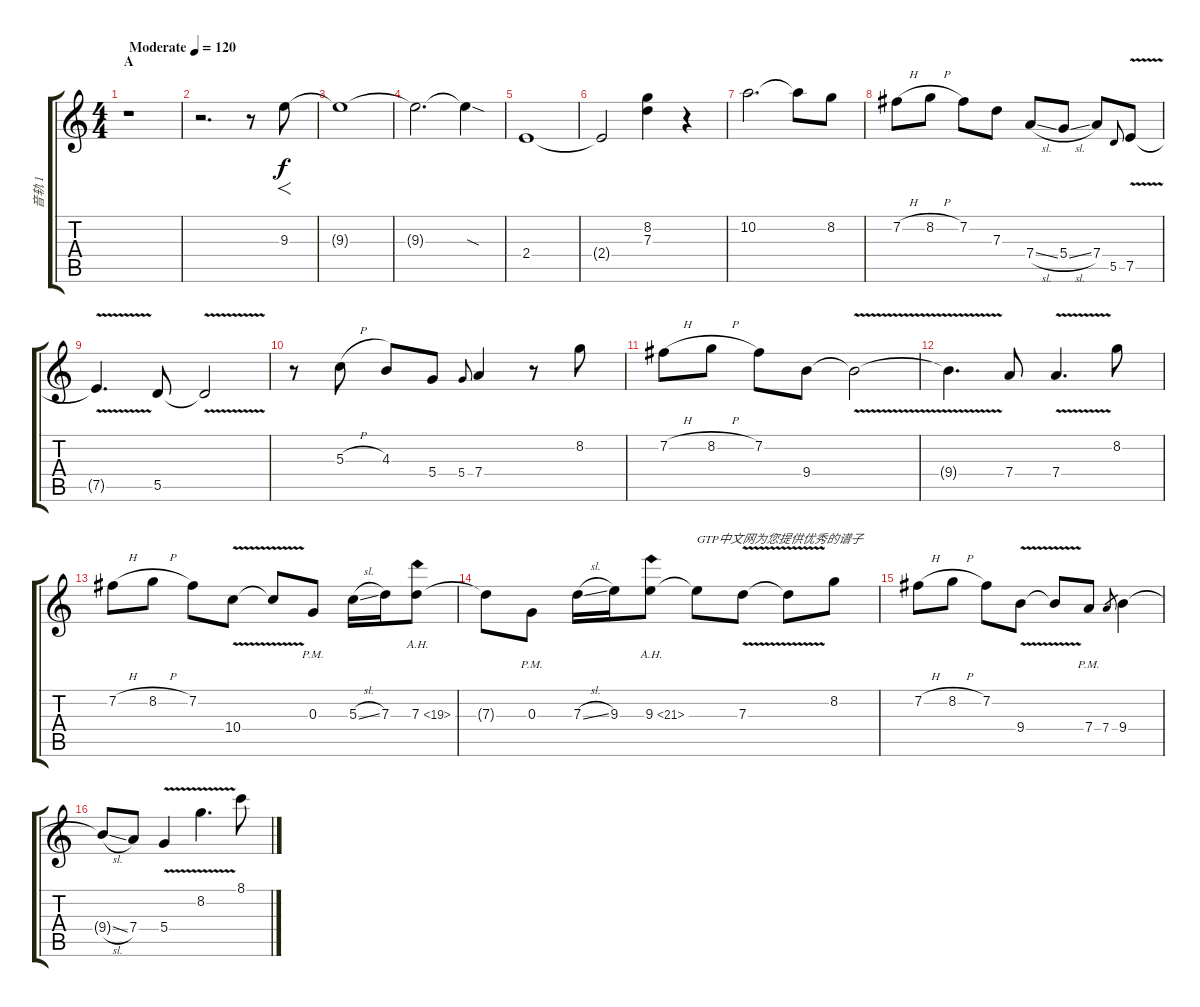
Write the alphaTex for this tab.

\track ("音轨 1" "音轨 1") {instrument distortionguitar}
\staff {score tabs}
\tuning (E4 B3 G3 D3 A2 E2) {hide}
\ts (4 4)
\section ("" "A")
\tempo (120 "Moderate")
\clef g2
\ks c
r.1{dy f instrument distortionguitar} |
r.2{d} r.8 9.3.8{f} |
9.3{t}.1 |
9.3{t}.2{d} 9.3{sod t}.4 |
2.4.1 |
2.4{t}.2 (8.2 7.3).4 r.4 |
10.2.2{d} 10.2{t}.8 8.2.8 |
7.2{h}.8 8.2{h}.8 7.2.8 7.3.8 7.4{sl}.8 5.4{sl}.8 7.4.8 5.5.8{gr onbeat} 7.5{v}.8 |
7.5{t}.4{d} 5.5.8 5.5{v t}.2 |
r.8 5.3{h}.8 4.3.8 5.4.8 5.4.8{gr onbeat} 7.4.4 r.8 8.2.8 |
7.2{h}.8 8.2{h}.8 7.2.8 9.4.8 9.4{v t}.2 |
9.4{t}.4{d} 7.4.8 7.4{v}.4{d} 8.2.8 |
7.2{h}.8 8.2{h}.8 7.2.8 10.4{v}.8 10.4{t}.8 0.3{pm}.8 5.3{sl}.16 7.3.16 7.3{ah 12}.8 |
7.3{t}.8 0.3{pm}.8 7.3{sl}.16 9.3.16 9.3{ah 12}.8 9.3{t}.8{txt "GTP中文网为您提供优秀的谱子"} 7.3{v}.8 7.3{t}.8 8.2.8 |
7.2{h}.8 8.2{h}.8 7.2.8 9.4{v}.8 9.4{t}.8 7.4{pm}.8 7.4.8{gr} 9.4.4 |
9.4{sl t}.8 7.4.8 5.4{v}.4 8.2{v}.4{d} 8.1.8
